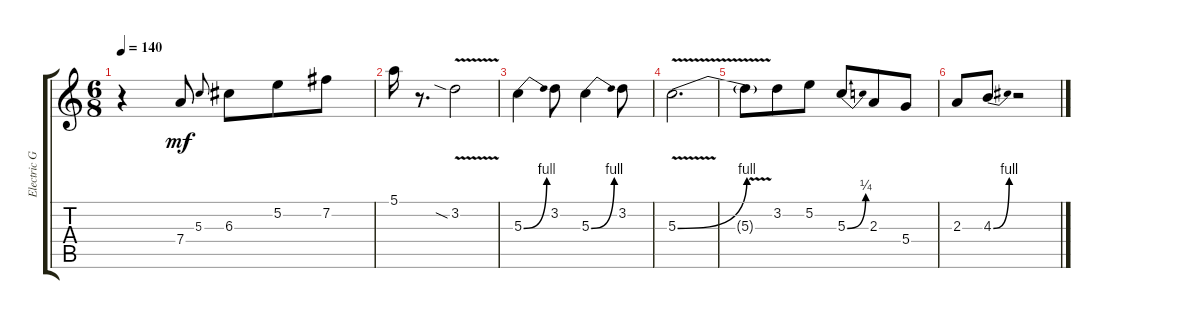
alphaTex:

\track ("Electric Guitar" "Electric G") {instrument electricguitarclean}
\staff {score tabs}
\tuning (E4 B3 G3 D3 A2 E2) {hide}
\ts (6 8)
\tempo 140
\clef g2
\ks c
r.4{dy mf instrument electricguitarclean} 7.4.8 5.3.8{gr onbeat} 6.3.8 5.2.8 7.2.8 |
5.1.16 r.8{d} 3.2{v sia}.2 |
5.3{be (bend 0 0 60 4)}.4 3.2.8 5.3{be (bend 0 0 60 4)}.4 3.2.8 |
5.3{be (bend 0 0 60 4) v}.2{d} |
5.3{v t}.8 3.2.8 5.2.8 5.3{be (bend 0 0 60 1)}.8 2.3.8 5.4.8 |
2.3.8 4.3{be (bend 0 0 60 4)}.8 r.2
